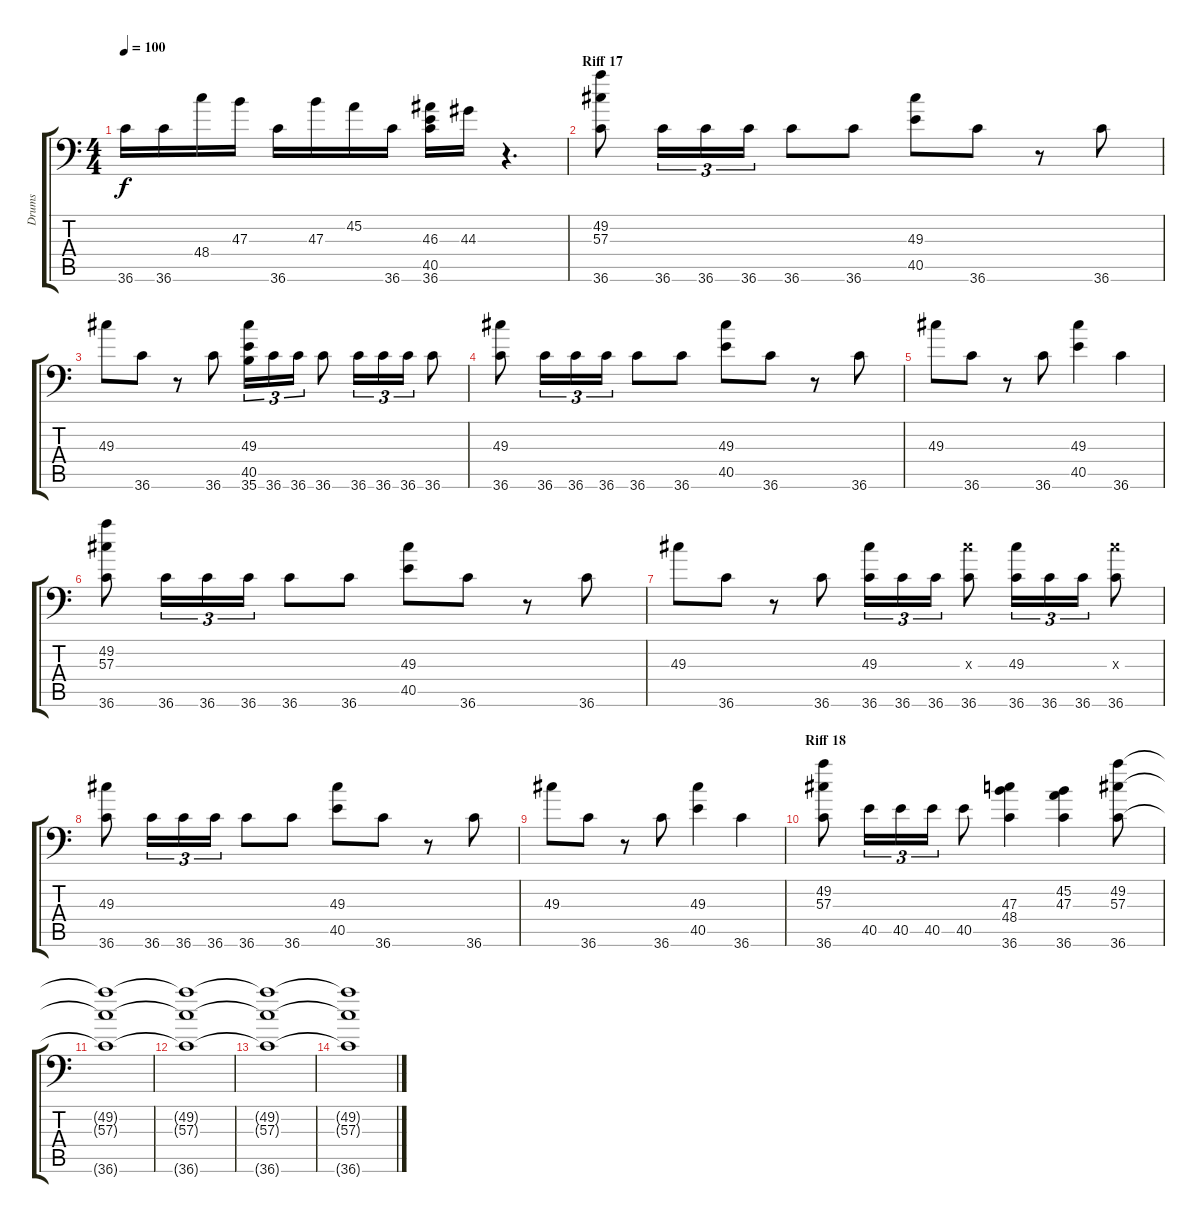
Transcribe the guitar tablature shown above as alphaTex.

\track ("Drums" "Drums") {instrument acousticgrandpiano}
\staff {score tabs}
\tuning (C-1 C-1 C-1 C-1 C-1 C-1) {hide}
\ts (4 4)
\tempo 100
\clef f4
\ks c
36.6.16{dy f} 36.6.16 48.4.16 47.3.16 36.6.16 47.3.16 45.2.16 36.6.16 (46.3 40.5 36.6).16 44.3.16 r.4{d} |
\section ("" "Riff 17")
(49.2 57.3 36.6).8 36.6.16{tu (3 2)} 36.6.16{tu (3 2)} 36.6.16{tu (3 2)} 36.6.8 36.6.8 (49.3 40.5).8 36.6.8 r.8 36.6.8 |
49.3.8 36.6.8 r.8 36.6.8 (49.3 40.5 35.6).16{tu (3 2)} 36.6.16{tu (3 2)} 36.6.16{tu (3 2)} 36.6.8 36.6.16{tu (3 2)} 36.6.16{tu (3 2)} 36.6.16{tu (3 2)} 36.6.8 |
(49.3 36.6).8 36.6.16{tu (3 2)} 36.6.16{tu (3 2)} 36.6.16{tu (3 2)} 36.6.8 36.6.8 (49.3 40.5).8 36.6.8 r.8 36.6.8 |
49.3.8 36.6.8 r.8 36.6.8 (49.3 40.5).4 36.6.4 |
(49.2 57.3 36.6).8 36.6.16{tu (3 2)} 36.6.16{tu (3 2)} 36.6.16{tu (3 2)} 36.6.8 36.6.8 (49.3 40.5).8 36.6.8 r.8 36.6.8 |
49.3.8 36.6.8 r.8 36.6.8 (49.3 36.6).16{tu (3 2)} 36.6.16{tu (3 2)} 36.6.16{tu (3 2)} (49.3{x} 36.6).8 (49.3 36.6).16{tu (3 2)} 36.6.16{tu (3 2)} 36.6.16{tu (3 2)} (49.3{x} 36.6).8 |
(49.3 36.6).8 36.6.16{tu (3 2)} 36.6.16{tu (3 2)} 36.6.16{tu (3 2)} 36.6.8 36.6.8 (49.3 40.5).8 36.6.8 r.8 36.6.8 |
49.3.8 36.6.8 r.8 36.6.8 (49.3 40.5).4 36.6.4 |
\section ("" "Riff 18")
(49.2 57.3 36.6).8 40.5.16{tu (3 2)} 40.5.16{tu (3 2)} 40.5.16{tu (3 2)} 40.5.8 (47.3 48.4 36.6).4 (45.2 47.3 36.6).4 (49.2 57.3 36.6).8 |
(49.2{t} 57.3{t} 36.6{t}).1 |
(49.2{t} 57.3{t} 36.6{t}).1 |
(49.2{t} 57.3{t} 36.6{t}).1 |
(49.2{t} 57.3{t} 36.6{t}).1
